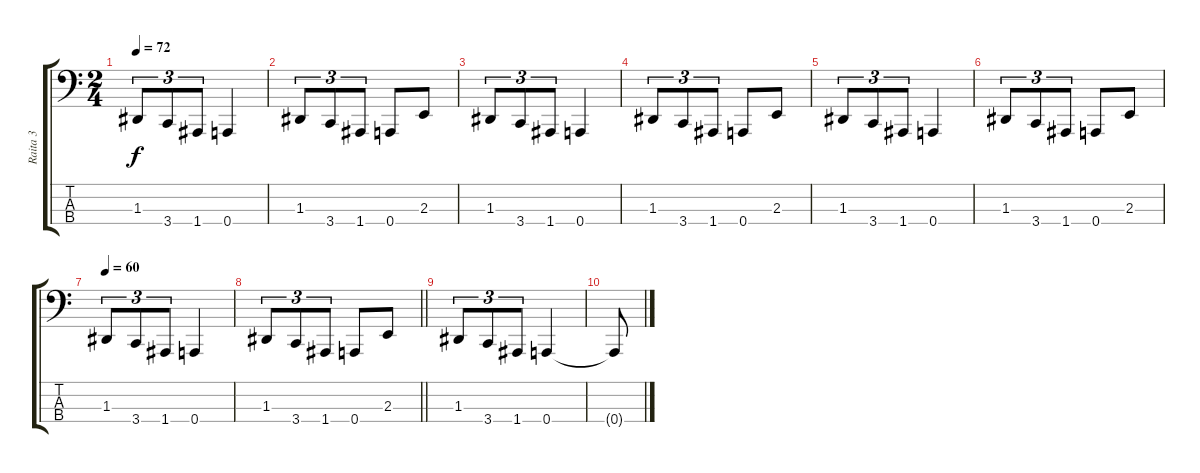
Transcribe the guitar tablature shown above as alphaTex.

\track ("Raita 3" "Raita 3") {instrument slapbass2}
\staff {score tabs}
\tuning (C2 G1 D1 A0) {hide}
\ts (2 4)
\tempo 72
\clef f4
\ks c
1.3.8{tu (3 2) dy f} 3.4.8{tu (3 2)} 1.4.8{tu (3 2)} 0.4.4 |
1.3.8{tu (3 2)} 3.4.8{tu (3 2)} 1.4.8{tu (3 2)} 0.4.8 2.3.8 |
1.3.8{tu (3 2)} 3.4.8{tu (3 2)} 1.4.8{tu (3 2)} 0.4.4 |
1.3.8{tu (3 2)} 3.4.8{tu (3 2)} 1.4.8{tu (3 2)} 0.4.8 2.3.8 |
1.3.8{tu (3 2)} 3.4.8{tu (3 2)} 1.4.8{tu (3 2)} 0.4.4 |
1.3.8{tu (3 2)} 3.4.8{tu (3 2)} 1.4.8{tu (3 2)} 0.4.8 2.3.8 |
\tempo 60
1.3.8{tu (3 2)} 3.4.8{tu (3 2)} 1.4.8{tu (3 2)} 0.4.4 |
\barLineRight lightlight
1.3.8{tu (3 2)} 3.4.8{tu (3 2)} 1.4.8{tu (3 2)} 0.4.8 2.3.8 |
1.3.8{tu (3 2)} 3.4.8{tu (3 2)} 1.4.8{tu (3 2)} 0.4.4 |
0.4{t}.8
